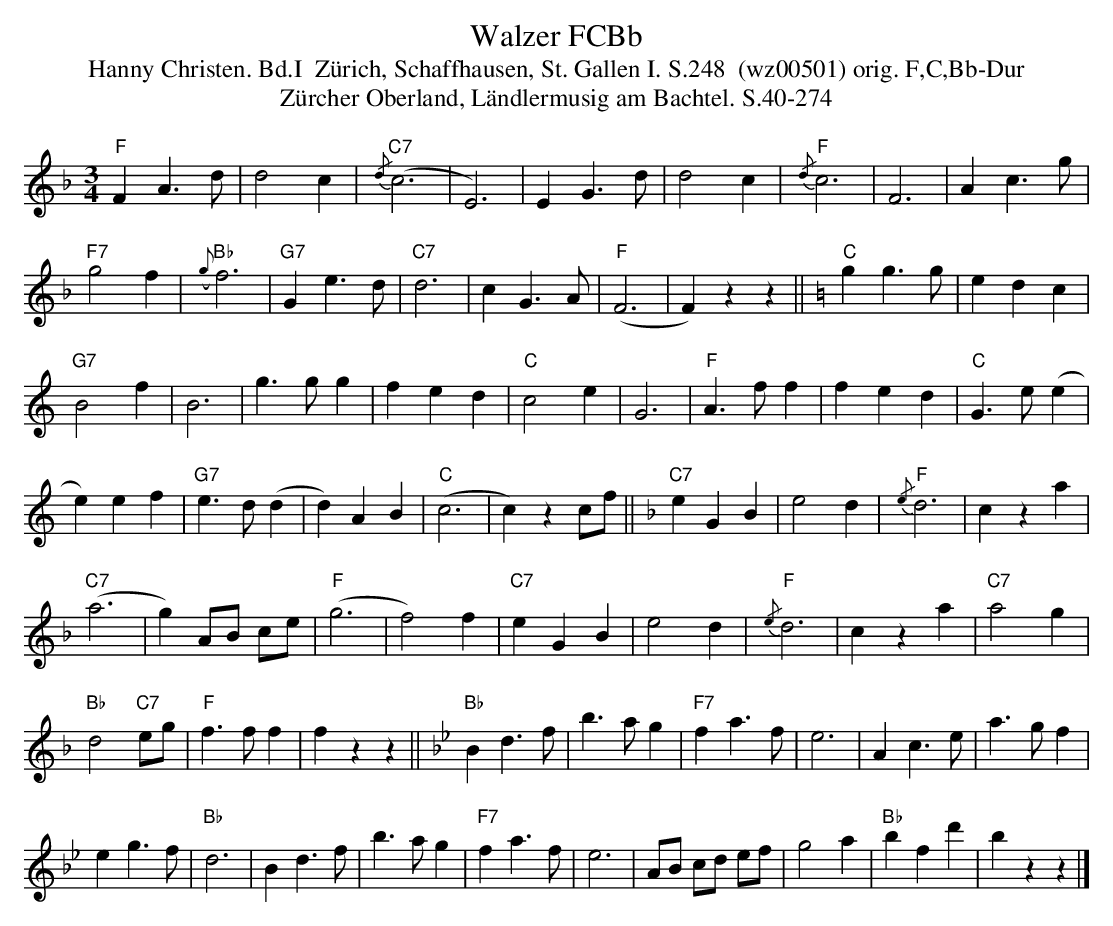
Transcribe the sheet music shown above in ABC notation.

X:1
T: Walzer FCBb
T:Hanny Christen. Bd.I  Z\"urich, Schaffhausen, St. Gallen I. S.248  (wz00501) orig. F,C,Bb-Dur
T: Z\"urcher Oberland, L\"andlermusig am Bachtel. S.40-274
M:3/4
L:1/4
K:F %%MIDI gchordon
"F"FA>d | d2c | "C7"{/d}(c3 | E3) | EG>d | d2c | "F"{/d}c3 | F3 | Ac>g |
"F7"g2f | "Bb"{(g)}f3 | "G7"Ge>d | "C7"d3 |  cG>A | "F"(F3 | F)zz || [K:C] "C"gg>g | edc |
"G7"B2f | B3 | g>gg | fed | "C"c2e | G3 | "F"A>ff | fed | "C"G>e (e |
e)ef | "G7"e>d(d | d)AB | "C"(c3 | c)zc/f/ || [K:F] "C7"eGB | e2d | "F"{/e}d3 | cza |
"C7"(a3 |g) A/B/ c/e/ | "F"(g3 | f2)f | "C7"eGB | e2d | "F"{/e}d3 | cza | "C7"a2g |
"Bb"d2"C7"e/g/ | "F"f>ff | fzz || [K:Bb]  "Bb"Bd>f | b>ag | "F7"fa>f | e3 | Ac>e | a>gf |
eg>f | "Bb"d3 | Bd>f | b>ag | "F7"fa>f | e3 | A/B/ c/d/ e/f/ | g2a | "Bb"bfd' | bzz |]
